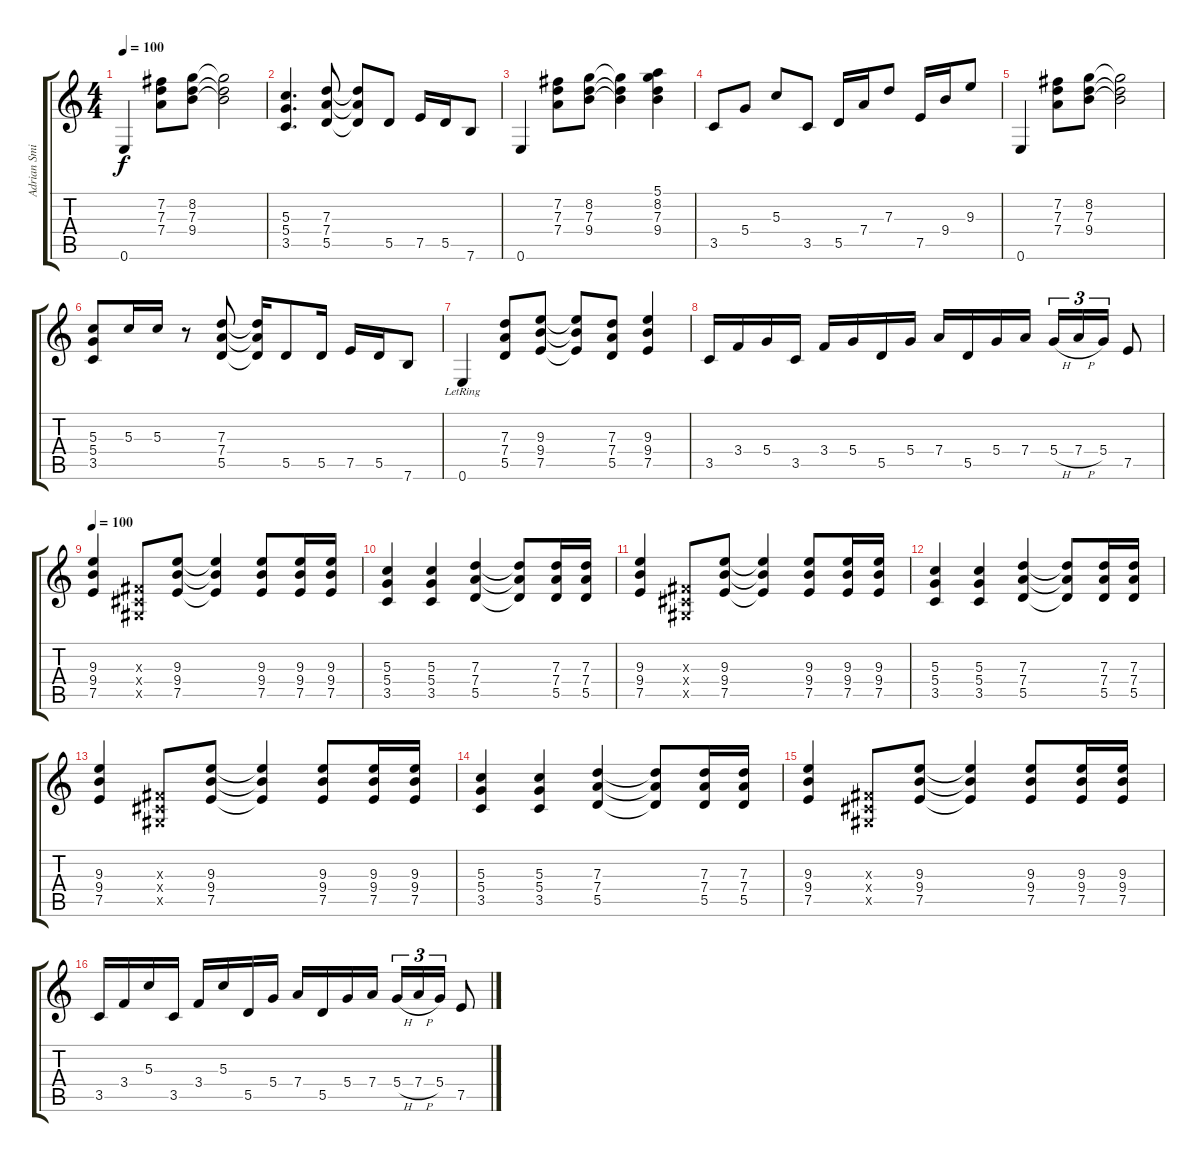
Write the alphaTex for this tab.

\track ("Adrian Smith" "Adrian Smi") {instrument distortionguitar}
\staff {score tabs}
\tuning (E4 B3 G3 D3 A2 E2) {hide}
\ts (4 4)
\tempo 100
\clef g2
\ks c
0.6.4{dy f} (7.2 7.3 7.4).8 (8.2 7.3 9.4).8 (8.2{t} 7.3{t} 9.4{t}).2 |
(5.3 5.4 3.5).4{d} (7.3 7.4 5.5).8 (7.3{t} 7.4{t} 5.5{t}).8 5.5.8 7.5.16 5.5.16 7.6.8 |
0.6.4 (7.2 7.3 7.4).8 (8.2 7.3 9.4).8 (8.2{t} 7.3{t} 9.4{t}).4 (5.1 8.2 7.3 9.4).4 |
3.5.8 5.4.8 5.3.8 3.5.8 5.5.16 7.4.16 7.3.8 7.5.16 9.4.16 9.3.8 |
0.6.4 (7.2 7.3 7.4).8 (8.2 7.3 9.4).8 (8.2{t} 7.3{t} 9.4{t}).2 |
(5.3 5.4 3.5).8 5.3.16 5.3.16 r.8 (7.3 7.4 5.5).8 (7.3{t} 7.4{t} 5.5{t}).16 5.5.8 5.5.16 7.5.16 5.5.16 7.6.8 |
0.6{lr}.4 (7.3 7.4 5.5).8 (9.3 9.4 7.5).8 (9.3{t} 9.4{t} 7.5{t}).8 (7.3 7.4 5.5).8 (9.3 9.4 7.5).4 |
3.5.16 3.4.16 5.4.16 3.5.16 3.4.16 5.4.16 5.5.16 5.4.16 7.4.16 5.5.16 5.4.16 7.4.16 5.4{h}.16{tu (3 2)} 7.4{h}.16{tu (3 2)} 5.4.16{tu (3 2)} 7.5.8 |
\tempo 100
(9.3 9.4 7.5).4{volume 10 instrument distortionguitar} (-1.3{x} -1.4{x} -1.5{x}).8 (9.3 9.4 7.5).8 (9.3{t} 9.4{t} 7.5{t}).4 (9.3 9.4 7.5).8 (9.3 9.4 7.5).16 (9.3 9.4 7.5).16 |
(5.3 5.4 3.5).4 (5.3 5.4 3.5).4 (7.3 7.4 5.5).4 (7.3{t} 7.4{t} 5.5{t}).8 (7.3 7.4 5.5).16 (7.3 7.4 5.5).16 |
(9.3 9.4 7.5).4 (-1.3{x} -1.4{x} -1.5{x}).8 (9.3 9.4 7.5).8 (9.3{t} 9.4{t} 7.5{t}).4 (9.3 9.4 7.5).8 (9.3 9.4 7.5).16 (9.3 9.4 7.5).16 |
(5.3 5.4 3.5).4 (5.3 5.4 3.5).4 (7.3 7.4 5.5).4 (7.3{t} 7.4{t} 5.5{t}).8 (7.3 7.4 5.5).16 (7.3 7.4 5.5).16 |
(9.3 9.4 7.5).4 (-1.3{x} -1.4{x} -1.5{x}).8 (9.3 9.4 7.5).8 (9.3{t} 9.4{t} 7.5{t}).4 (9.3 9.4 7.5).8 (9.3 9.4 7.5).16 (9.3 9.4 7.5).16 |
(5.3 5.4 3.5).4 (5.3 5.4 3.5).4 (7.3 7.4 5.5).4 (7.3{t} 7.4{t} 5.5{t}).8 (7.3 7.4 5.5).16 (7.3 7.4 5.5).16 |
(9.3 9.4 7.5).4 (-1.3{x} -1.4{x} -1.5{x}).8 (9.3 9.4 7.5).8 (9.3{t} 9.4{t} 7.5{t}).4 (9.3 9.4 7.5).8 (9.3 9.4 7.5).16 (9.3 9.4 7.5).16 |
3.5.16{instrument distortionguitar} 3.4.16 5.3.16 3.5.16 3.4.16 5.3.16 5.5.16 5.4.16 7.4.16 5.5.16 5.4.16 7.4.16 5.4{h}.16{tu (3 2)} 7.4{h}.16{tu (3 2)} 5.4.16{tu (3 2)} 7.5.8
